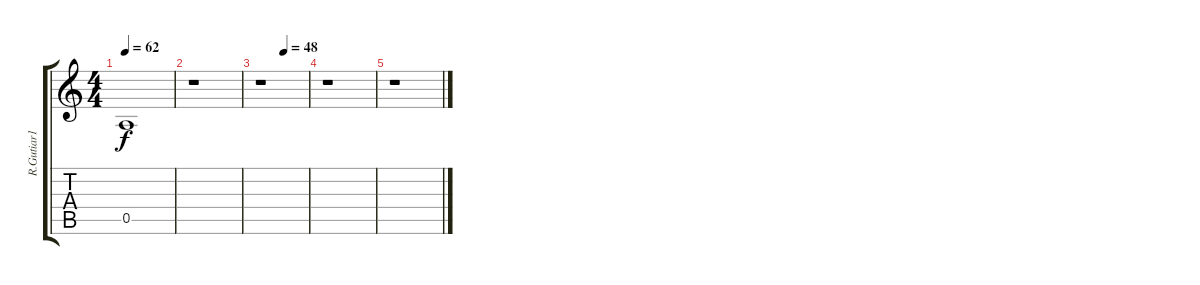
\track ("R.Gutiar1" "R.Gutiar1") {instrument overdrivenguitar}
\staff {score tabs}
\tuning (E4 B3 G3 D3 A2 E2) {hide}
\ts (4 4)
\tempo 62
\clef g2
\ks aminor
0.5.1{dy f} |
r.1 |
\tempo (48 0.5)
r.1 |
r.1 |
r.1
